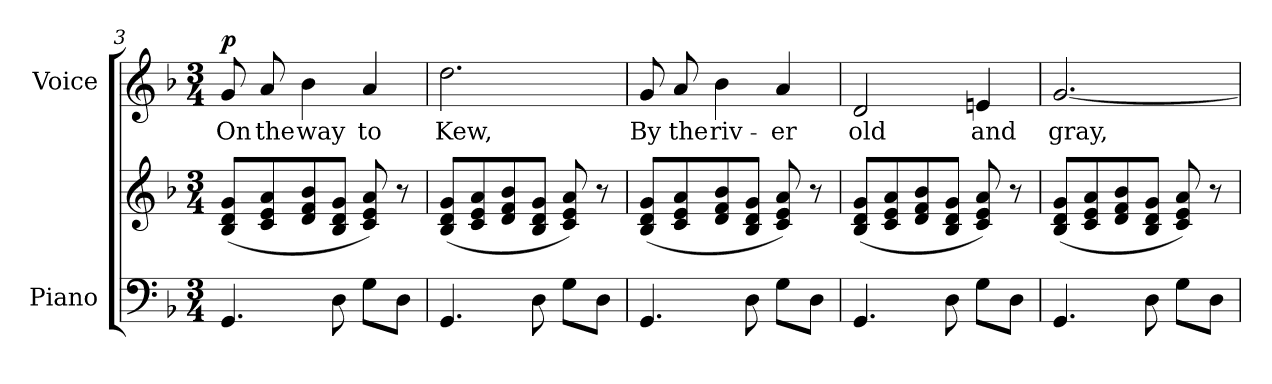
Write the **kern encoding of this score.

**kern	**kern	**kern	**text	**dynam
*part2	*part2	*part1	*part1	*part1
*staff3	*staff2	*staff1	*staff1	*staff1
*I"Piano	*	*I"Voice	*	*
*I'Pno	*	*	*	*
*clefF4	*clefG2	*clefG2	*	*
*k[b-]	*k[b-]	*k[b-]	*	*
*M3/4	*M3/4	*M3/4	*	*
=3	=3	=3	=3	=3
!	!	!	!	!LO:DY:a
4.GG/	(8B-/ 8d/ 8g/L	8g/	On	p
.	8c/ 8e/ 8a/	8a/	the	.
.	8d/ 8f/ 8b-/	4b-\	way	.
8D\	8B-/ 8d/ 8g/J	.	.	.
8G\L	8c/ 8e/ 8a/)	4a/	to	.
8D\J	8r	.	.	.
=4	=4	=4	=4	=4
4.GG/	(8B-/ 8d/ 8g/L	2.dd\	Kew,	.
.	8c/ 8e/ 8a/	.	.	.
.	8d/ 8f/ 8b-/	.	.	.
8D\	8B-/ 8d/ 8g/J	.	.	.
8G\L	8c/ 8e/ 8a/)	.	.	.
8D\J	8r	.	.	.
=5	=5	=5	=5	=5
4.GG/	(8B-/ 8d/ 8g/L	8g/	By	.
.	8c/ 8e/ 8a/	8a/	the	.
.	8d/ 8f/ 8b-/	4b-\	riv-	.
8D\	8B-/ 8d/ 8g/J	.	.	.
8G\L	8c/ 8e/ 8a/)	4a/	-er	.
8D\J	8r	.	.	.
=6	=6	=6	=6	=6
4.GG/	(8B-/ 8d/ 8g/L	2d/	old	.
.	8c/ 8e/ 8a/	.	.	.
.	8d/ 8f/ 8b-/	.	.	.
8D\	8B-/ 8d/ 8g/J	.	.	.
8G\L	8c/ 8e/ 8a/)	4eni/	and	.
8D\J	8r	.	.	.
=7	=7	=7	=7	=7
4.GG/	(8B-/ 8d/ 8g/L	[2.g/	gray,	.
.	8c/ 8e/ 8a/	.	.	.
.	8d/ 8f/ 8b-/	.	.	.
8D\	8B-/ 8d/ 8g/J	.	.	.
8G\L	8c/ 8e/ 8a/)	.	.	.
8D\J	8r	.	.	.
=	=	=	=	=
*-	*-	*-	*-	*-
